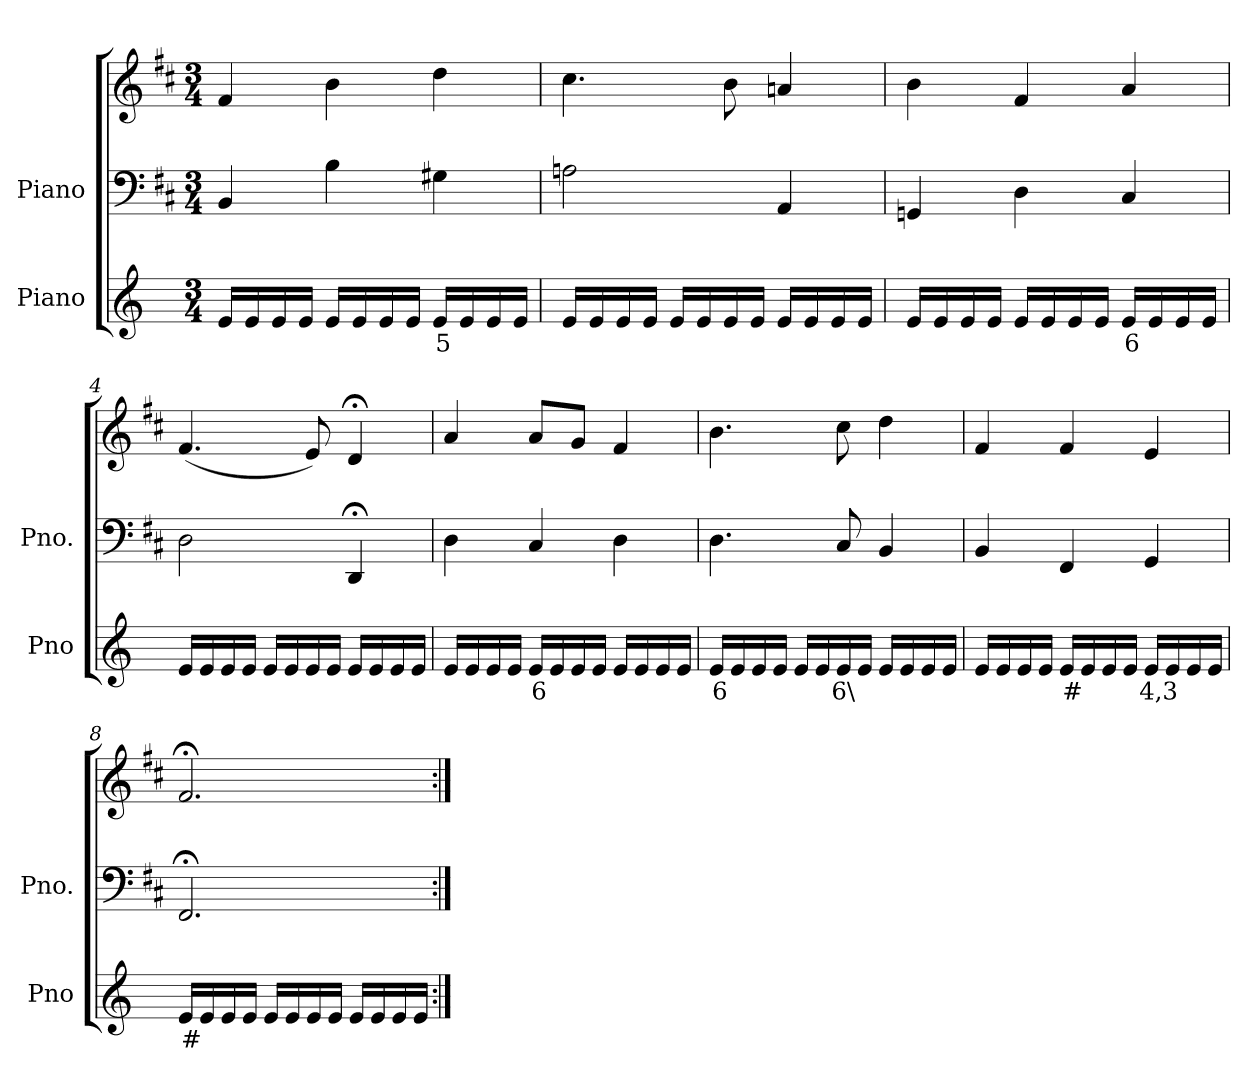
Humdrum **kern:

**kern	**text	**kern	**kern
*part2	*part2	*part1	*part1
*staff3	*staff3	*staff2	*staff1
*I"Piano	*	*I"Piano	*
*I'Pno	*	*I'Pno.	*
*clefG2	*	*clefF4	*clefG2
*k[]	*	*k[f#c#]	*k[f#c#]
*M3/4	*	*M3/4	*M3/4
=1	=1	=1	=1
16e/LL	.	4BB/	4f#/
16e/	.	.	.
16e/	.	.	.
16e/JJ	.	.	.
16e/LL	.	4B\	4b\
16e/	.	.	.
16e/	.	.	.
16e/JJ	.	.	.
!	!LO:LY:b	!	!
16e/LL	5	4G#X\	4dd\
16e/	.	.	.
16e/	.	.	.
16e/JJ	.	.	.
=2	=2	=2	=2
16e/LL	.	2An\	4.cc#\
16e/	.	.	.
16e/	.	.	.
16e/JJ	.	.	.
16e/LL	.	.	.
16e/	.	.	.
16e/	.	.	8b\
16e/JJ	.	.	.
16e/LL	.	4AA/	4an/
16e/	.	.	.
16e/	.	.	.
16e/JJ	.	.	.
=3	=3	=3	=3
16e/LL	.	4GGn/	4b\
16e/	.	.	.
16e/	.	.	.
16e/JJ	.	.	.
16e/LL	.	4D\	4f#/
16e/	.	.	.
16e/	.	.	.
16e/JJ	.	.	.
!	!LO:LY:b	!	!
16e/LL	6	4C#/	4a/
16e/	.	.	.
16e/	.	.	.
16e/JJ	.	.	.
=4	=4	=4	=4
16e/LL	.	2D\	(<4.f#/
16e/	.	.	.
16e/	.	.	.
16e/JJ	.	.	.
16e/LL	.	.	.
16e/	.	.	.
16e/	.	.	8e/)
16e/JJ	.	.	.
16e/LL	.	4DD;</	4d;</
16e/	.	.	.
16e/	.	.	.
16e/JJ	.	.	.
=5	=5	=5	=5
16e/LL	.	4D\	4a/
16e/	.	.	.
16e/	.	.	.
16e/JJ	.	.	.
!	!LO:LY:b	!	!
16e/LL	6	4C#/	8a/L
16e/	.	.	.
16e/	.	.	8g/J
16e/JJ	.	.	.
16e/LL	.	4D\	4f#/
16e/	.	.	.
16e/	.	.	.
16e/JJ	.	.	.
=6	=6	=6	=6
!	!LO:LY:b	!	!
16e/LL	6	4.D\	4.b\
16e/	.	.	.
16e/	.	.	.
16e/JJ	.	.	.
16e/LL	.	.	.
16e/	.	.	.
!	!LO:LY:b	!	!
16e/	6\	8C#/	8cc#\
16e/JJ	.	.	.
16e/LL	.	4BB/	4dd\
16e/	.	.	.
16e/	.	.	.
16e/JJ	.	.	.
=7	=7	=7	=7
16e/LL	.	4BB/	4f#/
16e/	.	.	.
16e/	.	.	.
16e/JJ	.	.	.
!	!LO:LY:b	!	!
16e/LL	#	4FF#/	4f#/
16e/	.	.	.
16e/	.	.	.
16e/JJ	.	.	.
!	!LO:LY:b	!	!
16e/LL	4,3	4GG/	4e/
16e/	.	.	.
16e/	.	.	.
16e/JJ	.	.	.
=8	=8	=8	=8
!	!LO:LY:b	!	!
16e/LL	#	2.FF#;</	2.f#;</
16e/	.	.	.
16e/	.	.	.
16e/JJ	.	.	.
16e/LL	.	.	.
16e/	.	.	.
16e/	.	.	.
16e/JJ	.	.	.
16e/LL	.	.	.
16e/	.	.	.
16e/	.	.	.
16e/JJ	.	.	.
=:|!	=:|!	=:|!	=:|!
*-	*-	*-	*-
